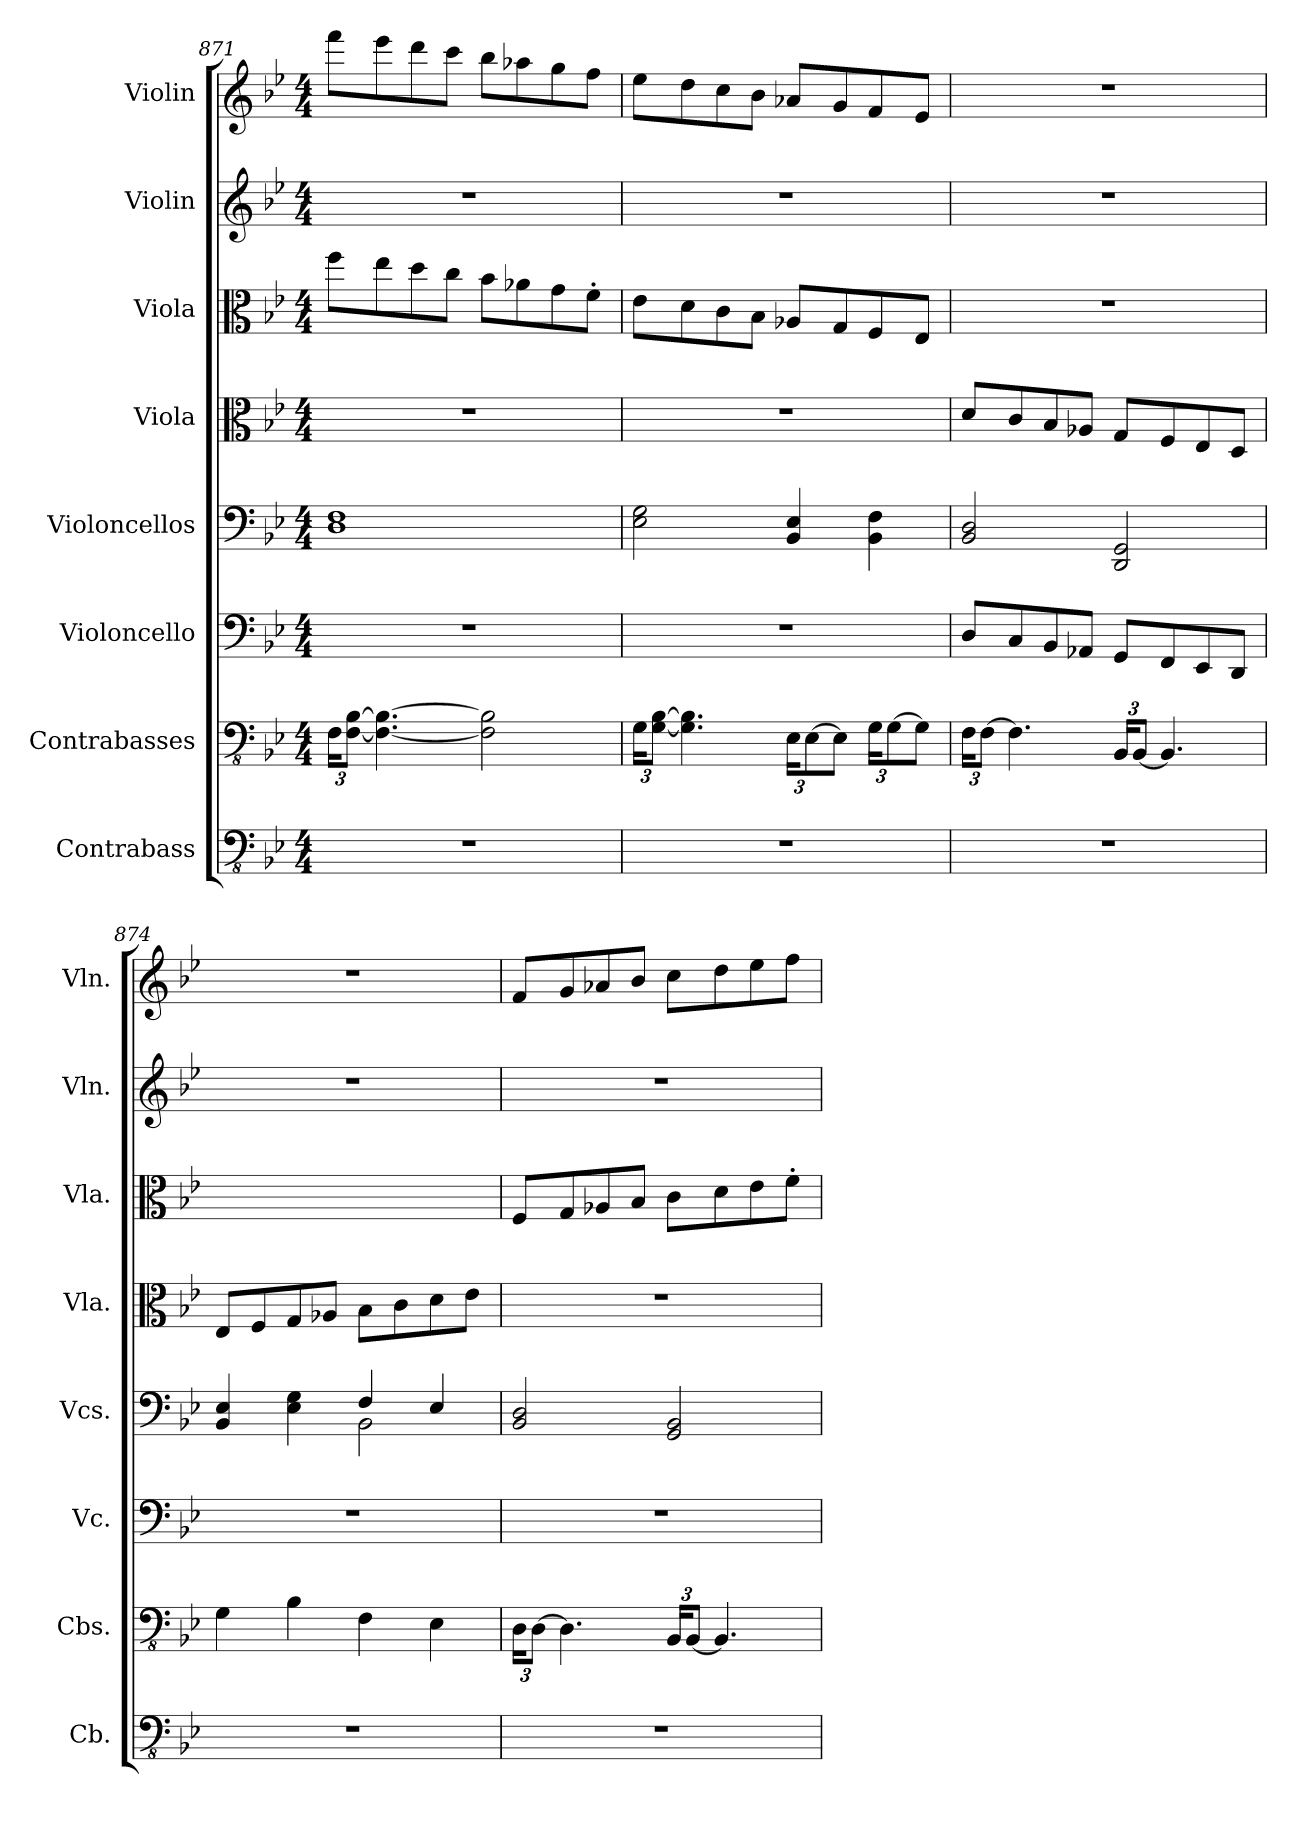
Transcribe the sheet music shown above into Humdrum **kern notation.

**kern	**kern	**kern	**kern	**kern	**kern	**kern	**kern
*part8	*part7	*part6	*part5	*part4	*part3	*part2	*part1
*staff8	*staff7	*staff6	*staff5	*staff4	*staff3	*staff2	*staff1
*I"Contrabass	*I"Contrabasses	*I"Violoncello	*I"Violoncellos	*I"Viola	*I"Viola	*I"Violin	*I"Violin
*I'Cb.	*I'Cbs.	*I'Vc.	*I'Vcs.	*I'Vla.	*I'Vla.	*I'Vln.	*I'Vln.
*clefFv4	*clefFv4	*clefF4	*clefF4	*clefC3	*clefC3	*clefG2	*clefG2
*ITrd7c12	*	*	*	*	*	*	*
*k[b-e-]	*k[b-e-]	*k[b-e-]	*k[b-e-]	*k[b-e-]	*k[b-e-]	*k[b-e-]	*k[b-e-]
*M4/4	*M4/4	*M4/4	*M4/4	*M4/4	*M4/4	*M4/4	*M4/4
*	*Xbrackettup	*	*	*	*	*	*
=871	=871	=871	=871	=871	=871	=871	=871
1r	24FF\KL	1r	1D 1F	1r	8ff\L	1r	8fff\L
.	[12FF\ [12BB-\J	.	.	.	.	.	.
.	4.FF\_ 4.BB-\_	.	.	.	8ee-\	.	8eee-\
.	.	.	.	.	8dd\	.	8ddd\
.	.	.	.	.	8cc\J	.	8ccc\J
.	2FF\] 2BB-\]	.	.	.	8b-\L	.	8bb-\L
.	.	.	.	.	8a-X\	.	8aa-X\
.	.	.	.	.	8g\	.	8gg\
.	.	.	.	.	8f'\J	.	8ff\J
!!LO:PB:g=z
=872	=872	=872	=872	=872	=872	=872	=872
1r	24GG\KL	1r	2E-\ 2G\	1r	8e-\L	1r	8ee-\L
.	[12GG\ [12BB-\J	.	.	.	.	.	.
.	4.GG\] 4.BB-\]	.	.	.	8d\	.	8dd\
.	.	.	.	.	8c\	.	8cc\
.	.	.	.	.	8B-\J	.	8b-\J
.	24EE-\KL	.	4BB-/ 4E-/	.	8A-X/L	.	8a-X/L
.	[12EE-\	.	.	.	.	.	.
.	8EE-\J]	.	.	.	8G/	.	8g/
.	24GG\KL	.	4BB-\ 4F\	.	8F/	.	8f/
.	[12GG\	.	.	.	.	.	.
.	8GG\J]	.	.	.	8E-/J	.	8e-/J
=873	=873	=873	=873	=873	=873	=873	=873
1r	24FF\KL	8D/L	2BB-/ 2D/	8d/L	1r	1r	1r
.	[12FF\J	.	.	.	.	.	.
.	4.FF\]	8C/	.	8c/	.	.	.
.	.	8BB-/	.	8B-/	.	.	.
.	.	8AA-X/J	.	8A-X/J	.	.	.
.	24BBB-/KL	8GG/L	2DD/ 2GG/	8G/L	.	.	.
.	[12BBB-/J	.	.	.	.	.	.
.	4.BBB-/]	8FF/	.	8F/	.	.	.
.	.	8EE-/	.	8E-/	.	.	.
.	.	8DD/J	.	8D/J	.	.	.
=874	=874	=874	=874	=874	=874	=874	=874
*	*	*	*^	*	*	*	*
1r	4GG\	1r	4BB-/ 4E-/	2ryy	8E-/L	1ryy	1r	1r
.	.	.	.	.	8F/	.	.	.
.	4BB-\	.	4E-\ 4G\	.	8G/	.	.	.
.	.	.	.	.	8A-X/J	.	.	.
.	4FF\	.	4F/	2BB-\	8B-\L	.	.	.
.	.	.	.	.	8c\	.	.	.
.	4EE-\	.	4E-/	.	8d\	.	.	.
.	.	.	.	.	8e-\J	.	.	.
*	*	*	*v	*v	*	*	*	*
=875	=875	=875	=875	=875	=875	=875	=875
1r	24DD\KL	1r	2BB-/ 2D/	1r	8F/L	1r	8f/L
.	[12DD\J	.	.	.	.	.	.
.	4.DD\]	.	.	.	8G/	.	8g/
.	.	.	.	.	8A-X/	.	8a-X/
.	.	.	.	.	8B-/J	.	8b-/J
.	24BBB-/KL	.	2GG/ 2BB-/	.	8c\L	.	8cc\L
.	[12BBB-/J	.	.	.	.	.	.
.	4.BBB-/]	.	.	.	8d\	.	8dd\
.	.	.	.	.	8e-\	.	8ee-\
.	.	.	.	.	8f'\J	.	8ff\J
=	=	=	=	=	=	=	=
*-	*-	*-	*-	*-	*-	*-	*-
